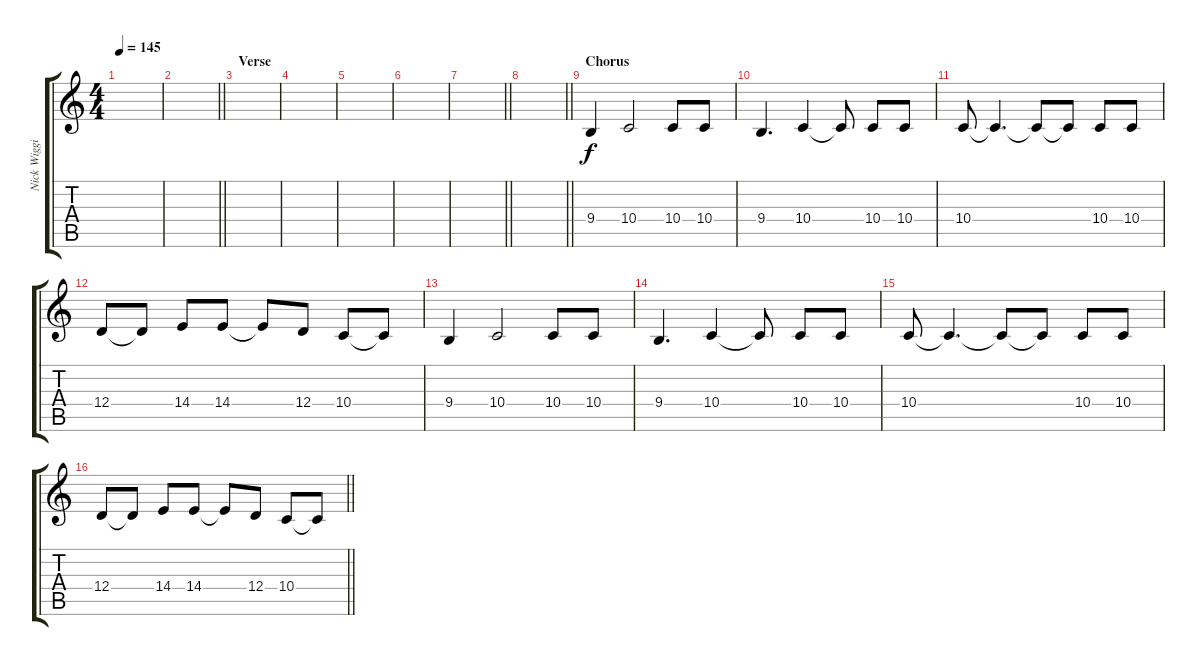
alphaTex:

\track ("Nick Wiggins (Backing Vocals)" "Nick Wiggi") {instrument violin}
\staff {score tabs}
\tuning (E4 B3 G3 D3 A2 E2) {hide}
\ts (4 4)
\tempo 145
\clef g2
\ks c
|
\barLineRight lightlight
|
\section ("" "Verse")
|
|
|
|
\barLineRight lightlight
|
\barLineRight lightlight
|
\section ("" "Chorus")
9.4.4 10.4.2 10.4.8 10.4.8 |
9.4.4{d} 10.4.4 10.4{t}.8 10.4.8 10.4.8 |
10.4.8 10.4{t}.4{d} 10.4{t}.8 10.4{t}.8 10.4.8 10.4.8 |
12.4.8 12.4{t}.8 14.4.8 14.4.8 14.4{t}.8 12.4.8 10.4.8 10.4{t}.8 |
9.4.4 10.4.2 10.4.8 10.4.8 |
9.4.4{d} 10.4.4 10.4{t}.8 10.4.8 10.4.8 |
10.4.8 10.4{t}.4{d} 10.4{t}.8 10.4{t}.8 10.4.8 10.4.8 |
\barLineRight lightlight
12.4.8 12.4{t}.8 14.4.8 14.4.8 14.4{t}.8 12.4.8 10.4.8 10.4{t}.8
